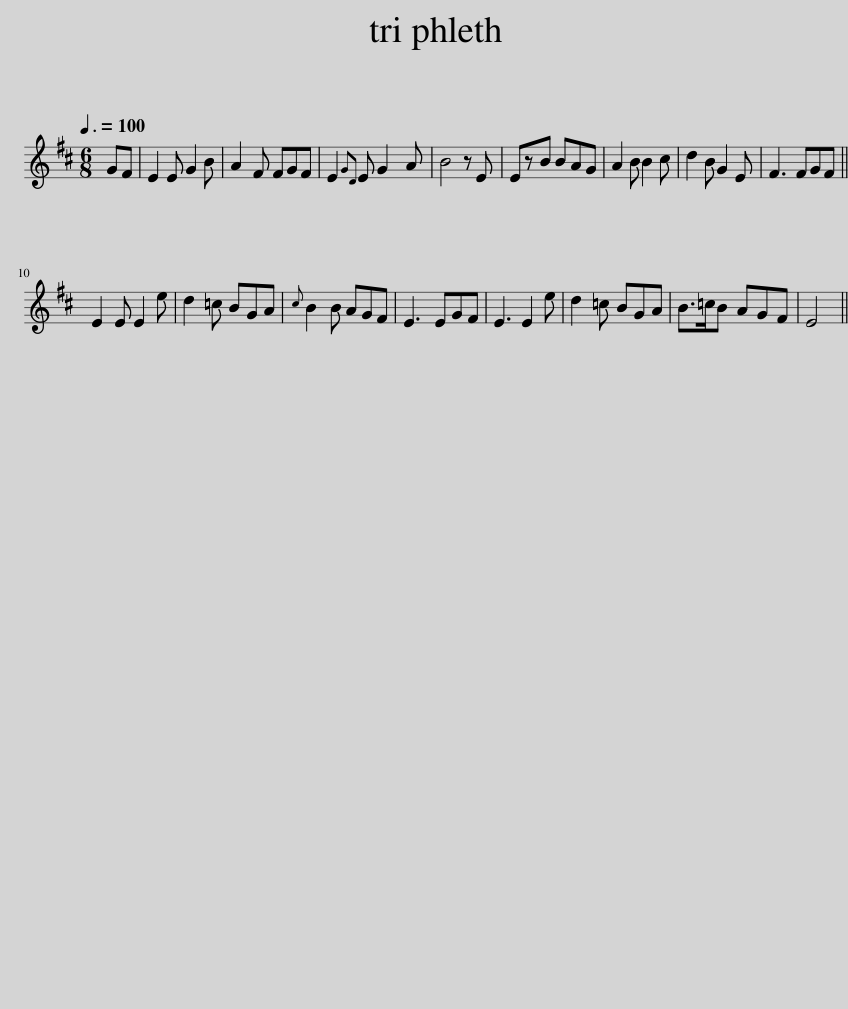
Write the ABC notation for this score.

X:1
L:1/8
Q:3/8=100
M:6/8
I:linebreak $
K:D
V:1 treble
V:1
 GF | E2 E G2 B | A2 F FGF | E2{GD} E G2 A | B4 z E | %5
 EzB BAG | A2 B B2 c | d2 B G2 E | F3 FGF ||$ E2 E E2 e | %10
 d2 =c BGA |{c} B2 B AGF | E3 EGF | E3 E2 e | d2 =c BGA | %15
 B>=cB AGF | E4 || %17
